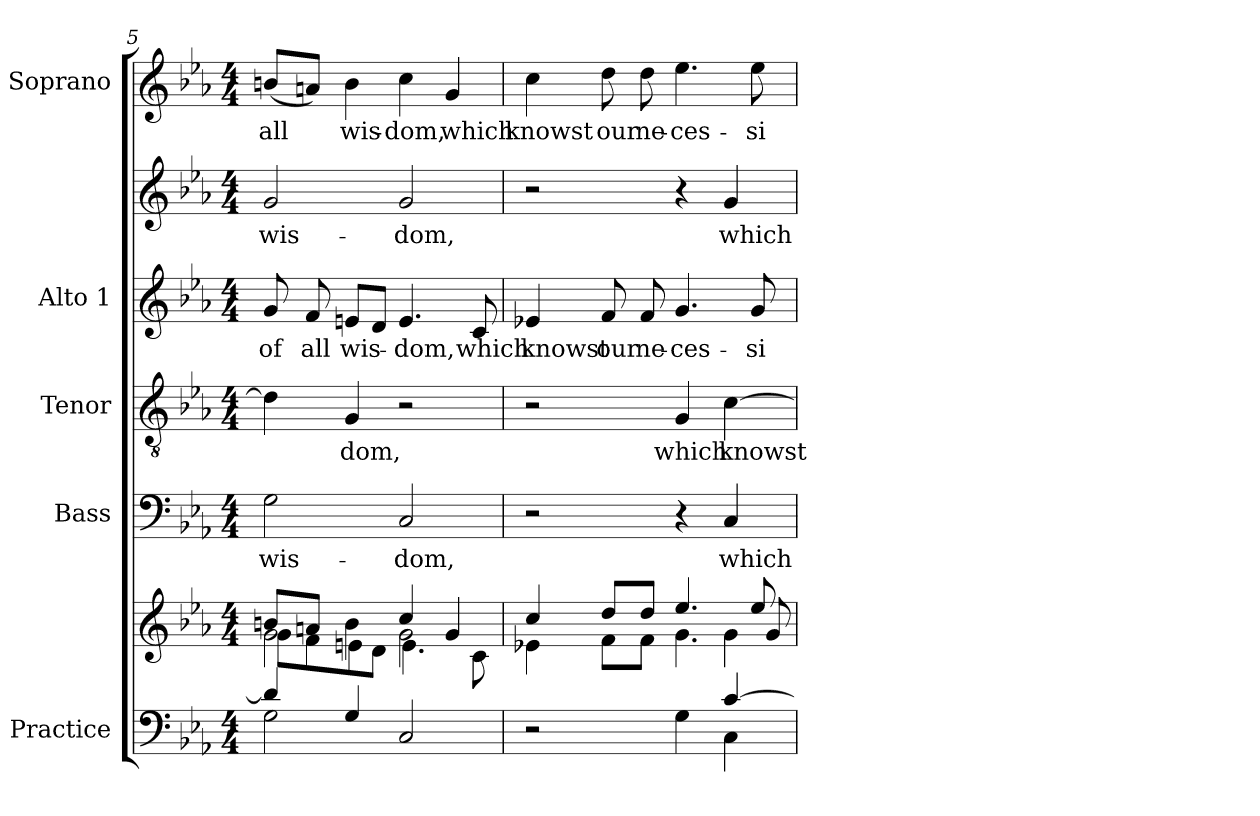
**kern	**kern	**kern	**text	**kern	**text	**kern	**text	**kern	**text	**kern	**text
*part5	*part5	*part4	*part4	*part3	*part3	*part2	*part2	*part2	*part2	*part1	*part1
*staff7	*staff6	*staff5	*staff5	*staff4	*staff4	*staff3	*staff3	*staff2	*staff2	*staff1	*staff1
*I"Practice	*	*I"Bass	*	*I"Tenor	*	*I"Alto 1	*	*	*	*I"Soprano	*
*	*	*I'B	*	*I'T	*	*I'A	*	*	*	*I'S	*
!!LO:LB:g=z
*clefF4	*clefG2	*clefF4	*	*clefGv2	*	*clefG2	*	*clefG2	*	*clefG2	*
*k[b-e-a-]	*k[b-e-a-]	*k[b-e-a-]	*	*k[b-e-a-]	*	*k[b-e-a-]	*	*k[b-e-a-]	*	*k[b-e-a-]	*
*E-:	*E-:	*E-:	*	*E-:	*	*E-:	*	*E-:	*	*E-:	*
*M4/4	*M4/4	*M4/4	*	*M4/4	*	*M4/4	*	*M4/4	*	*M4/4	*
=5	=5	=5	=5	=5	=5	=5	=5	=5	=5	=5	=5
*^	*^	*	*	*	*	*	*	*	*	*	*
*	*	*	*^	*	*	*	*	*	*	*	*	*	*
!	!	!	!	!	!	!LO:LY:b	!	!	!	!LO:LY:b	!	!LO:LY:b	!	!LO:LY:b
4d/]	2G	8bnL	2g	8gL	2G	wis-	4d]	.	8g	of	2g	wis-	(<8bnL	all
!	!	!	!	!	!	!	!	!	!	!LO:LY:b	!	!	!	!
.	.	8anJ	.	8f	.	.	.	.	8f	all	.	.	8anJ)	.
!	!	!	!	!	!	!	!	!LO:LY:b	!	!LO:LY:b	!	!	!	!LO:LY:b
4G/	.	4b\	.	8en\	.	.	4G	dom,	8enL	wis-	.	.	4b	wis-
.	.	.	.	8d\J	.	.	.	.	8dJ	.	.	.	.	.
!	!	!	!	!	!	!LO:LY:b	!	!	!	!LO:LY:b	!	!LO:LY:b	!	!LO:LY:b
2ryy	2C	4cc/	2g\	4.e\	2C	-dom,	2r	.	4.e	dom,	2g	-dom,	4cc	-dom,
!	!	!	!	!	!	!	!	!	!	!	!	!	!	!LO:LY:b
.	.	4g	.	.	.	.	.	.	.	.	.	.	4g	which
!	!	!	!	!	!	!	!	!	!	!LO:LY:b	!	!	!	!
.	.	.	.	8c\	.	.	.	.	8c	which	.	.	.	.
=6	=6	=6	=6	=6	=6	=6	=6	=6	=6	=6	=6	=6	=6	=6
!	!	!	!	!	!	!	!	!	!	!LO:LY:b	!	!	!	!LO:LY:b
2ryy	2r	4cc	2ryy	4e-X\	2r	.	2r	.	4e-X	knowst	2r	.	4cc	knowst
!	!	!	!	!	!	!	!	!	!	!LO:LY:b	!	!	!	!LO:LY:b
.	.	8ddL	.	8f\L	.	.	.	.	8f	our	.	.	8dd	our
!	!	!	!	!	!	!	!	!	!	!LO:LY:b	!	!	!	!LO:LY:b
.	.	8ddJ	.	8f\J	.	.	.	.	8f	ne-	.	.	8dd	ne-
!	!	!	!	!	!	!	!	!LO:LY:b	!	!LO:LY:b	!	!	!	!LO:LY:b
4G	4ryy	4.ee-	4ryy	4.g\	4r	.	4G	which	4.g	-ces-	4r	.	4.ee-	-ces-
!	!	!	!	!	!	!LO:LY:b	!	!LO:LY:b	!	!	!	!LO:LY:b	!	!
[4c	4C\	.	4g\	.	4C	which	[4c	knowst	.	.	4g	which	.	.
!	!	!	!	!	!	!	!	!	!	!LO:LY:b	!	!	!	!LO:LY:b
.	.	8ee-/	.	8g/	.	.	.	.	8g	-si-	.	.	8ee-	-si-
*v	*v	*	*	*	*	*	*	*	*	*	*	*	*	*
*	*v	*v	*v	*	*	*	*	*	*	*	*	*	*
=	=	=	=	=	=	=	=	=	=	=	=
*-	*-	*-	*-	*-	*-	*-	*-	*-	*-	*-	*-
